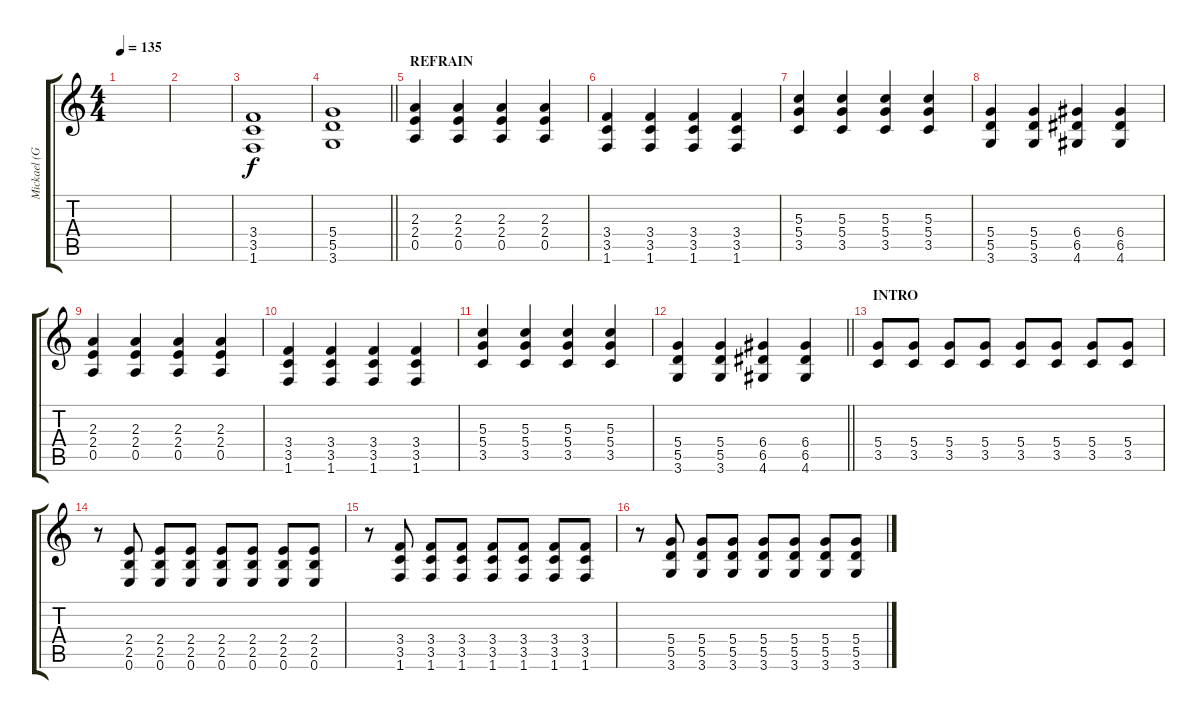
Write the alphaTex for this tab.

\track ("Mickael (Guitare_02)" "Mickael (G") {instrument distortionguitar}
\staff {score tabs}
\tuning (E4 B3 G3 D3 A2 E2) {hide}
\ts (4 4)
\tempo 135
\clef g2
\ks c
|
|
(3.4 3.5 1.6).1 |
\barLineRight lightlight
(5.4 5.5 3.6).1 |
\section ("" "REFRAIN")
(2.3 2.4 0.5).4 (2.3 2.4 0.5).4 (2.3 2.4 0.5).4 (2.3 2.4 0.5).4 |
(3.4 3.5 1.6).4 (3.4 3.5 1.6).4 (3.4 3.5 1.6).4 (3.4 3.5 1.6).4 |
(5.3 5.4 3.5).4 (5.3 5.4 3.5).4 (5.3 5.4 3.5).4 (5.3 5.4 3.5).4 |
(5.4 5.5 3.6).4 (5.4 5.5 3.6).4 (6.4 6.5 4.6).4 (6.4 6.5 4.6).4 |
(2.3 2.4 0.5).4 (2.3 2.4 0.5).4 (2.3 2.4 0.5).4 (2.3 2.4 0.5).4 |
(3.4 3.5 1.6).4 (3.4 3.5 1.6).4 (3.4 3.5 1.6).4 (3.4 3.5 1.6).4 |
(5.3 5.4 3.5).4 (5.3 5.4 3.5).4 (5.3 5.4 3.5).4 (5.3 5.4 3.5).4 |
\barLineRight lightlight
(5.4 5.5 3.6).4 (5.4 5.5 3.6).4 (6.4 6.5 4.6).4 (6.4 6.5 4.6).4 |
\section ("" "INTRO")
(5.4 3.5).8 (5.4 3.5).8 (5.4 3.5).8 (5.4 3.5).8 (5.4 3.5).8 (5.4 3.5).8 (5.4 3.5).8 (5.4 3.5).8 |
r.8 (2.4 2.5 0.6).8 (2.4 2.5 0.6).8 (2.4 2.5 0.6).8 (2.4 2.5 0.6).8 (2.4 2.5 0.6).8 (2.4 2.5 0.6).8 (2.4 2.5 0.6).8 |
r.8 (3.4 3.5 1.6).8 (3.4 3.5 1.6).8 (3.4 3.5 1.6).8 (3.4 3.5 1.6).8 (3.4 3.5 1.6).8 (3.4 3.5 1.6).8 (3.4 3.5 1.6).8 |
r.8 (5.4 5.5 3.6).8 (5.4 5.5 3.6).8 (5.4 5.5 3.6).8 (5.4 5.5 3.6).8 (5.4 5.5 3.6).8 (5.4 5.5 3.6).8 (5.4 5.5 3.6).8
